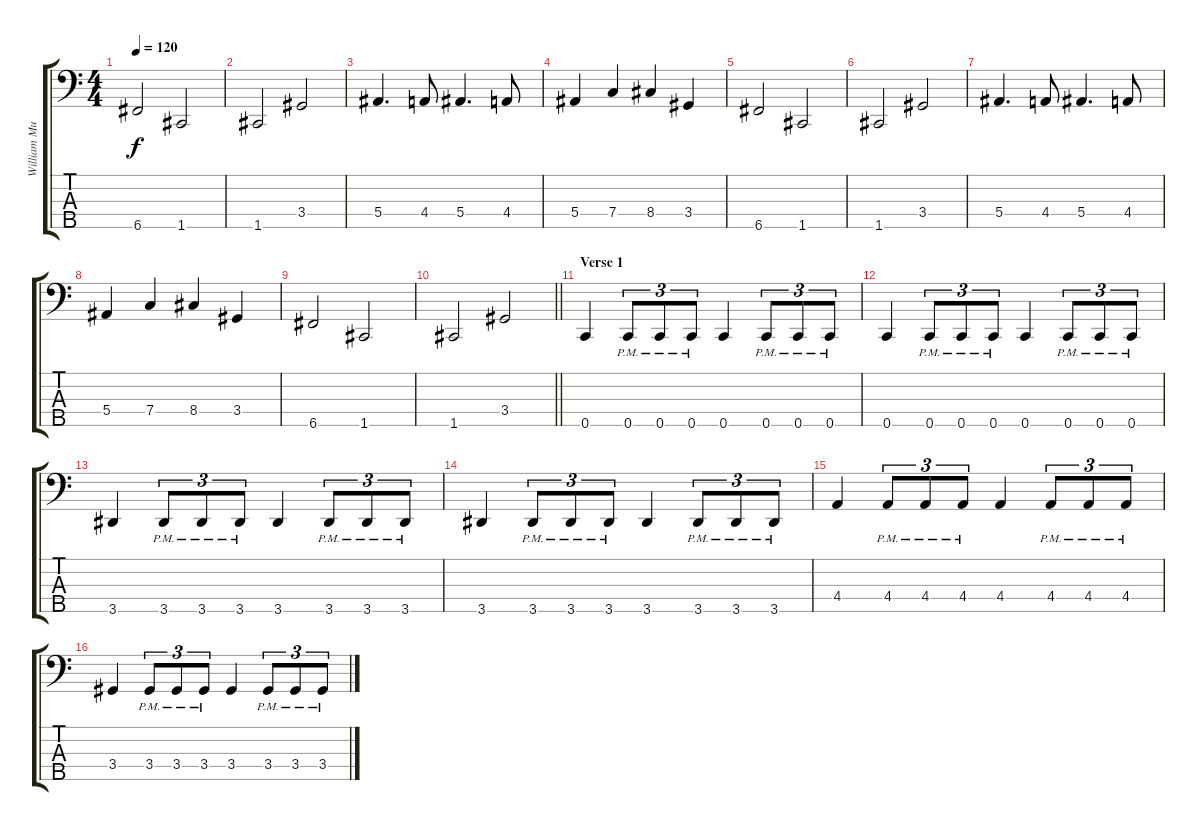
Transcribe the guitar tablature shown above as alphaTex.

\track ("William Murderface" "William Mu") {instrument electricbassfinger}
\staff {score tabs}
\tuning (G2 Eb2 Bb1 F1 C1) {hide}
\ts (4 4)
\tempo 120
\clef f4
\ks c
6.5.2{dy f} 1.5.2 |
1.5.2 3.4.2 |
5.4.4{d} 4.4.8 5.4.4{d} 4.4.8 |
5.4.4 7.4.4 8.4.4 3.4.4 |
6.5.2 1.5.2 |
1.5.2 3.4.2 |
5.4.4{d} 4.4.8 5.4.4{d} 4.4.8 |
5.4.4 7.4.4 8.4.4 3.4.4 |
6.5.2 1.5.2 |
\barLineRight lightlight
1.5.2 3.4.2 |
\section ("" "Verse 1")
0.5.4 0.5{pm}.8{tu (3 2)} 0.5{pm}.8{tu (3 2)} 0.5{pm}.8{tu (3 2)} 0.5.4 0.5{pm}.8{tu (3 2)} 0.5{pm}.8{tu (3 2)} 0.5{pm}.8{tu (3 2)} |
0.5.4 0.5{pm}.8{tu (3 2)} 0.5{pm}.8{tu (3 2)} 0.5{pm}.8{tu (3 2)} 0.5.4 0.5{pm}.8{tu (3 2)} 0.5{pm}.8{tu (3 2)} 0.5{pm}.8{tu (3 2)} |
3.5.4 3.5{pm}.8{tu (3 2)} 3.5{pm}.8{tu (3 2)} 3.5{pm}.8{tu (3 2)} 3.5.4 3.5{pm}.8{tu (3 2)} 3.5{pm}.8{tu (3 2)} 3.5{pm}.8{tu (3 2)} |
3.5.4 3.5{pm}.8{tu (3 2)} 3.5{pm}.8{tu (3 2)} 3.5{pm}.8{tu (3 2)} 3.5.4 3.5{pm}.8{tu (3 2)} 3.5{pm}.8{tu (3 2)} 3.5{pm}.8{tu (3 2)} |
4.4.4 4.4{pm}.8{tu (3 2)} 4.4{pm}.8{tu (3 2)} 4.4{pm}.8{tu (3 2)} 4.4.4 4.4{pm}.8{tu (3 2)} 4.4{pm}.8{tu (3 2)} 4.4{pm}.8{tu (3 2)} |
3.4.4 3.4{pm}.8{tu (3 2)} 3.4{pm}.8{tu (3 2)} 3.4{pm}.8{tu (3 2)} 3.4.4 3.4{pm}.8{tu (3 2)} 3.4{pm}.8{tu (3 2)} 3.4{pm}.8{tu (3 2)}
